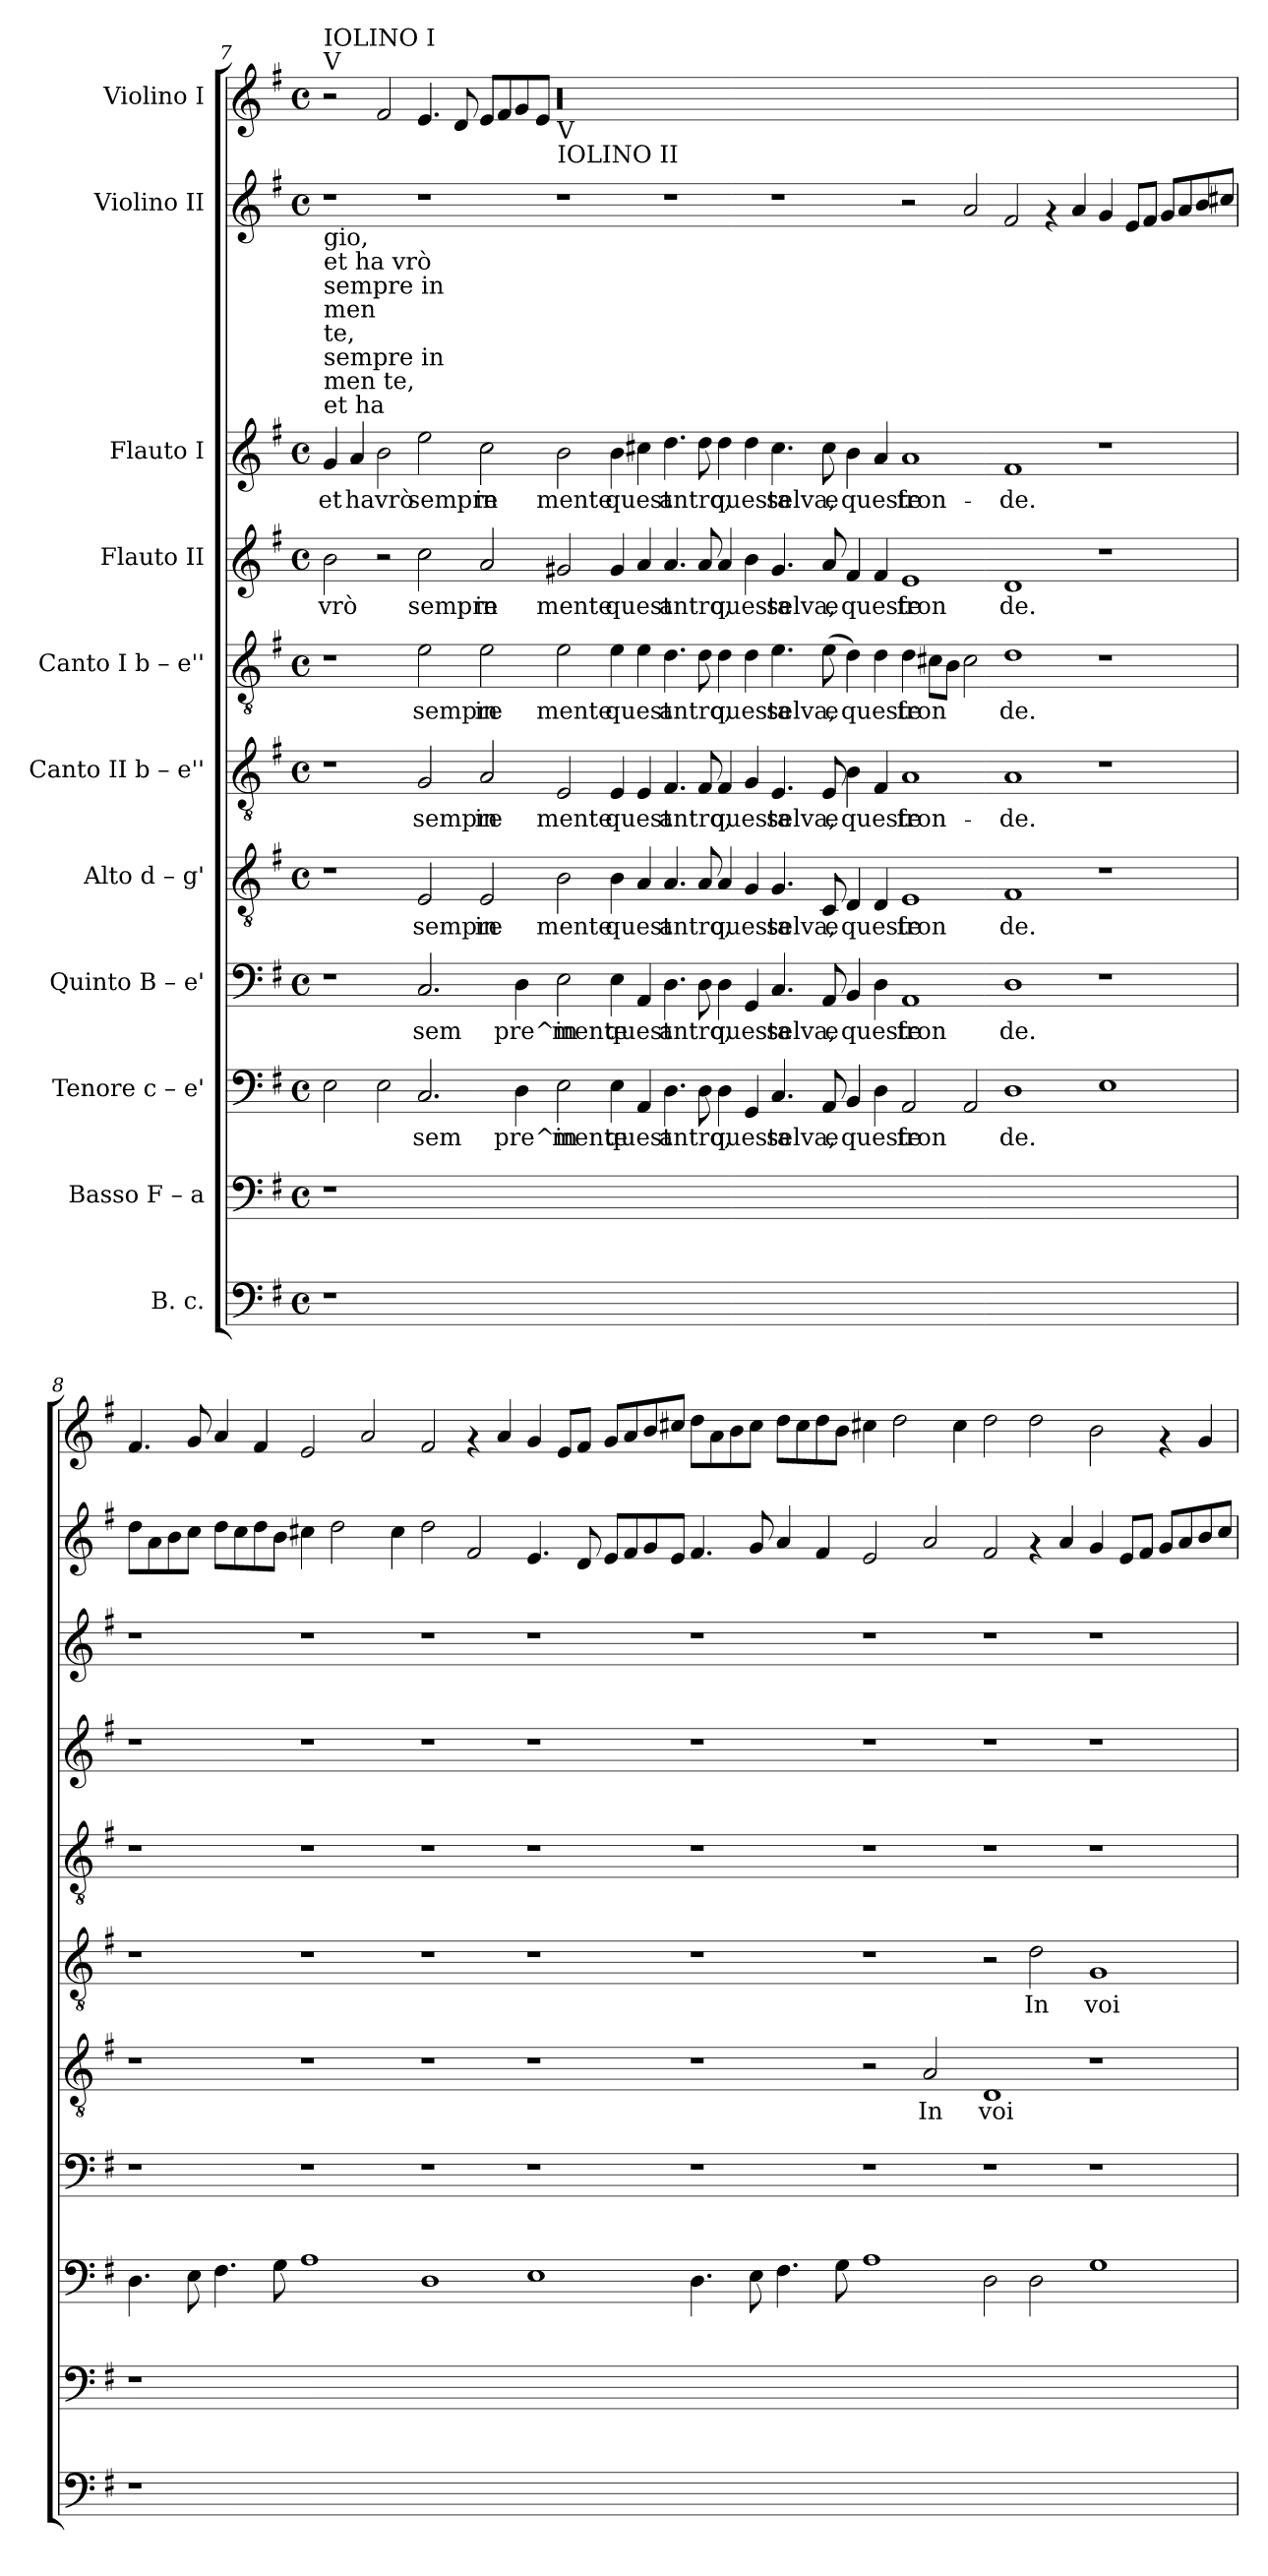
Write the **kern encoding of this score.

**kern	**kern	**kern	**text	**kern	**text	**kern	**text	**kern	**text	**kern	**text	**kern	**text	**kern	**text	**kern	**kern
*part11	*part10	*part9	*part9	*part8	*part8	*part7	*part7	*part6	*part6	*part5	*part5	*part4	*part4	*part3	*part3	*part2	*part1
*staff11	*staff10	*staff9	*staff9	*staff8	*staff8	*staff7	*staff7	*staff6	*staff6	*staff5	*staff5	*staff4	*staff4	*staff3	*staff3	*staff2	*staff1
*I"B. c.	*I"Basso  F – a	*I"Tenore  c – e'	*	*I"Quinto  B – e'	*	*I"Alto  d – g'	*	*I"Canto II  b – e''	*	*I"Canto I  b – e''	*	*I"Flauto II	*	*I"Flauto I	*	*I"Violino II	*I"Violino I
!!LO:PB:g=z
*clefF4	*clefF4	*clefF4	*	*clefF4	*	*clefGv2	*	*clefGv2	*	*clefGv2	*	*clefG2	*	*clefG2	*	*clefG2	*clefG2
*k[f#]	*k[f#]	*k[f#]	*	*k[f#]	*	*k[f#]	*	*k[f#]	*	*k[f#]	*	*k[f#]	*	*k[f#]	*	*k[f#]	*k[f#]
*G:	*G:	*G:	*	*G:	*	*G:	*	*G:	*	*G:	*	*G:	*	*G:	*	*G:	*G:
*M4/4	*M4/4	*M4/4	*	*M4/4	*	*M4/4	*	*M4/4	*	*M4/4	*	*M4/4	*	*M4/4	*	*M4/4	*M4/4
*met(c)	*met(c)	*met(c)	*	*met(c)	*	*met(c)	*	*met(c)	*	*met(c)	*	*met(c)	*	*met(c)	*	*met(c)	*met(c)
=7	=7	=7	=7	=7	=7	=7	=7	=7	=7	=7	=7	=7	=7	=7	=7	=7	=7
!	!	!	!	!	!	!	!	!	!	!	!	!	!	!	!	!	!LO:TX:a:t=V
!	!	!	!	!	!	!	!	!	!	!	!	!	!	!	!	!	!LO:TX:a:t=IOLINO I
!	!	!	!	!	!	!	!	!	!	!	!	!	!	!	!	!LO:TX:b:t=gio,	!
!	!	!	!	!	!	!	!	!	!	!	!	!	!	!	!	!LO:TX:b:t=et ha vrò	!
!	!	!	!	!	!	!	!	!	!	!	!	!	!	!	!	!LO:TX:b:t=sempre in	!
!	!	!	!	!	!	!	!	!	!	!	!	!	!	!	!	!LO:TX:b:t=men	!
!	!	!	!	!	!	!	!	!	!	!	!	!	!	!	!	!LO:TX:b:t=te,	!
!	!	!	!	!	!	!	!	!	!	!	!	!	!	!	!	!LO:TX:b:t=sempre in	!
!	!	!	!	!	!	!	!	!	!	!	!	!	!	!	!	!LO:TX:b:t=men te,	!
!	!	!	!	!	!	!	!	!	!	!	!	!	!	!	!	!LO:TX:b:t=et ha	!
!	!	!	!LO:LY:a:rj	!	!	!	!	!	!	!	!	!	!LO:LY:b	!	!LO:LY:b:cj	!	!
1r	1r	2E\	.	1r	.	1r	.	1r	.	1r	.	2b\	vrò	4g/	et	1r	2r
!	!	!	!	!	!	!	!	!	!	!	!	!	!	!	!LO:LY:b:cj	!	!
.	.	.	.	.	.	.	.	.	.	.	.	.	.	4a/	havrò	.	.
!	!	!	!LO:LY:a:rj	!	!	!	!	!	!	!	!	!	!	!	!LO:LY:b:cj	!	!
.	.	2E\	.	.	.	.	.	.	.	.	.	2r	.	2b\	.	.	2f#/
!	!	!	!LO:LY:a:rj	!	!LO:LY:b:rj	!	!LO:LY:b:rj	!	!LO:LY:b:rj	!	!LO:LY:b:rj	!	!LO:LY:b	!	!LO:LY:b:cj	!	!
1%7ryy	1%7ryy	2.C/	sem	2.C/	sem	2E/	sempre	2G/	sempre	2e\	sempre	2cc\	sempre	2ee\	sempre	1r	4.e/
.	.	.	.	.	.	.	.	.	.	.	.	.	.	.	.	.	8d/
!	!	!	!	!	!	!	!LO:LY:b:rj	!	!LO:LY:b:rj	!	!LO:LY:b:rj	!	!LO:LY:b	!	!LO:LY:b:cj	!	!
.	.	.	.	.	.	2E/	in	2A/	in	2e\	in	2a/	in	2cc\	in	.	8e/L
.	.	.	.	.	.	.	.	.	.	.	.	.	.	.	.	.	8f#/
!	!	!	!LO:LY:a:rj	!	!LO:LY:b:rj	!	!	!	!	!	!	!	!	!	!	!	!
.	.	4D\	pre^in	4D\	pre^in	.	.	.	.	.	.	.	.	.	.	.	8g/
.	.	.	.	.	.	.	.	.	.	.	.	.	.	.	.	.	8e/J
!	!	!	!	!	!	!	!	!	!	!	!	!	!	!	!	!	!LO:TX:b:t=V
!	!	!	!	!	!	!	!	!	!	!	!	!	!	!	!	!	!LO:TX:b:t=IOLINO II
!	!	!	!LO:LY:a:rj	!	!LO:LY:b:rj	!	!LO:LY:b:rj	!	!LO:LY:b:rj	!	!LO:LY:b:rj	!	!LO:LY:b	!	!LO:LY:b:cj	!	!
.	.	2E\	mente	2E\	mente	2B\	mente	2E/	mente	2e\	mente	2g#X/	mente	2b\	mente	1r	00.r
!	!	!	!LO:LY:a:rj	!	!LO:LY:b:rj	!	!LO:LY:b:rj	!	!LO:LY:b:rj	!	!LO:LY:b:rj	!	!LO:LY:b	!	!LO:LY:b:cj	!	!
.	.	4E\	quest	4E\	quest	4B\	quest	4E/	quest	4e\	quest	4g#/	quest	4b\	quest	.	.
!	!	!	!LO:LY:a:rj	!	!LO:LY:b:rj	!	!LO:LY:b:rj	!	!LO:LY:b:rj	!	!LO:LY:b:rj	!	!LO:LY:b	!	!LO:LY:b:cj	!	!
.	.	4AA/	.	4AA/	.	4A/	.	4E/	.	4e\	.	4a/	.	4cc#X\	.	.	.
!	!	!	!LO:LY:a:rj	!	!LO:LY:b:rj	!	!LO:LY:b:rj	!	!LO:LY:b:rj	!	!LO:LY:b:rj	!	!LO:LY:b	!	!LO:LY:b:cj	!	!
.	.	4.D\	antro,	4.D\	antro,	4.A/	antro,	4.F#/	antro,	4.d\	antro,	4.a/	antro,	4.dd\	antro,	1r	.
!	!	!	!LO:LY:a:rj	!	!LO:LY:b:rj	!	!LO:LY:b:rj	!	!LO:LY:b:rj	!	!LO:LY:b:rj	!	!LO:LY:b	!	!LO:LY:b:cj	!	!
.	.	8D\	.	8D\	.	8A/	.	8F#/	.	8d\	.	8a/	.	8dd\	.	.	.
!	!	!	!LO:LY:a:rj	!	!LO:LY:b:rj	!	!LO:LY:b:rj	!	!LO:LY:b:rj	!	!LO:LY:b:rj	!	!LO:LY:b	!	!LO:LY:b:cj	!	!
.	.	4D\	questa	4D\	questa	4A/	questa	4F#/	questa	4d\	questa	4a/	questa	4dd\	questa	.	.
!	!	!	!LO:LY:a:rj	!	!LO:LY:b:rj	!	!LO:LY:b:rj	!	!LO:LY:b:rj	!	!LO:LY:b:rj	!	!LO:LY:b	!	!LO:LY:b:cj	!	!
.	.	4GG/	.	4GG/	.	4G/	.	4G/	.	4d\	.	4b\	.	4dd\	.	.	.
!	!	!	!LO:LY:a:rj	!	!LO:LY:b:rj	!	!LO:LY:b:rj	!	!LO:LY:b:rj	!	!LO:LY:b:rj	!	!LO:LY:b	!	!LO:LY:b:cj	!	!
.	.	4.C/	selva,	4.C/	selva,	4.G/	selva,	4.E/	selva,	4.e\	selva,	4.g#/	selva,	4.cc#\	selva,	1r	.
!	!	!	!LO:LY:a:rj	!	!LO:LY:b:rj	!	!LO:LY:b:rj	!	!LO:LY:b:rj	!	!LO:LY:b:rj	!	!LO:LY:b	!	!LO:LY:b:cj	!	!
.	.	8AA/	e	8AA/	e	8C/	e	8E/	e	(>8e\	e	8a/	e	8cc#\	e	.	.
!	!	!	!LO:LY:a:rj	!	!LO:LY:b:rj	!	!LO:LY:b:rj	!	!LO:LY:b:rj	!	!LO:LY:b:rj	!	!LO:LY:b	!	!LO:LY:b:cj	!	!
.	.	4BB/	queste	4BB/	queste	4D/	queste	4B\	queste	4d\)	queste	4f#/	queste	4b\	queste	.	.
!	!	!	!LO:LY:a:rj	!	!LO:LY:b:rj	!	!LO:LY:b:rj	!	!LO:LY:b:rj	!	!LO:LY:b:rj	!	!LO:LY:b	!	!LO:LY:b:cj	!	!
.	.	4D\	.	4D\	.	4D/	.	4F#/	.	4d\	.	4f#/	.	4a/	.	.	.
!	!	!	!LO:LY:a:rj	!	!LO:LY:b:rj	!	!LO:LY:b:rj	!	!LO:LY:b:rj	!	!LO:LY:b:rj	!	!LO:LY:b	!	!LO:LY:b:cj	!	!
.	.	2AA/	fron	1AA	fron	1E	fron	1A	fron-	4d\	fron	1e	fron	1a	fron-	2r	.
!	!	!	!	!	!	!	!	!	!	!	!LO:LY:b:rj	!	!	!	!	!	!
.	.	.	.	.	.	.	.	.	.	8c#X\L	.	.	.	.	.	.	.
!	!	!	!	!	!	!	!	!	!	!	!LO:LY:b:rj	!	!	!	!	!	!
.	.	.	.	.	.	.	.	.	.	8B\J	.	.	.	.	.	.	.
!	!	!	!LO:LY:a:rj	!	!	!	!	!	!	!	!LO:LY:b:rj	!	!	!	!	!	!
.	.	2AA/	.	.	.	.	.	.	.	2c#\	.	.	.	.	.	2a/	.
!	!	!	!LO:LY:a:rj	!	!LO:LY:b:rj	!	!LO:LY:b:rj	!	!LO:LY:b:rj	!	!LO:LY:b:rj	!	!LO:LY:b	!	!LO:LY:b:cj	!	!
.	.	1D	de.	1D	de.	1F#	de.	1A	-de.	1d	de.	1d	de.	1f#	-de.	2f#/	.
.	.	.	.	.	.	.	.	.	.	.	.	.	.	.	.	4rf	.
.	.	.	.	.	.	.	.	.	.	.	.	.	.	.	.	4a/	.
!	!	!	!LO:LY:a:rj	!	!	!	!	!	!	!	!	!	!	!	!	!	!
.	.	1E	.	1r	.	1r	.	1r	.	1r	.	1r	.	1r	.	4g/	.
.	.	.	.	.	.	.	.	.	.	.	.	.	.	.	.	8e/L	.
.	.	.	.	.	.	.	.	.	.	.	.	.	.	.	.	8f#/J	.
.	.	.	.	.	.	.	.	.	.	.	.	.	.	.	.	8g/L	.
.	.	.	.	.	.	.	.	.	.	.	.	.	.	.	.	8a/	.
.	.	.	.	.	.	.	.	.	.	.	.	.	.	.	.	8b/	.
.	.	.	.	.	.	.	.	.	.	.	.	.	.	.	.	8cc#X/J	.
!!LO:PB:g=z
=8	=8	=8	=8	=8	=8	=8	=8	=8	=8	=8	=8	=8	=8	=8	=8	=8	=8
!	!	!	!LO:LY:a:rj	!	!	!	!	!	!	!	!	!	!	!	!	!	!
1r	1r	4.D\	.	1r	.	1r	.	1r	.	1r	.	1r	.	1r	.	8dd\L	4.f#/
.	.	.	.	.	.	.	.	.	.	.	.	.	.	.	.	8a\	.
.	.	.	.	.	.	.	.	.	.	.	.	.	.	.	.	8b\	.
!	!	!	!LO:LY:a:rj	!	!	!	!	!	!	!	!	!	!	!	!	!	!
.	.	8E\	.	.	.	.	.	.	.	.	.	.	.	.	.	8cc\J	8g/
!	!	!	!LO:LY:a:rj	!	!	!	!	!	!	!	!	!	!	!	!	!	!
.	.	4.F#\	.	.	.	.	.	.	.	.	.	.	.	.	.	8dd\L	4a/
.	.	.	.	.	.	.	.	.	.	.	.	.	.	.	.	8cc\	.
.	.	.	.	.	.	.	.	.	.	.	.	.	.	.	.	8dd\	4f#/
!	!	!	!LO:LY:a:rj	!	!	!	!	!	!	!	!	!	!	!	!	!	!
.	.	8G\	.	.	.	.	.	.	.	.	.	.	.	.	.	8b\J	.
!	!	!	!LO:LY:a:rj	!	!	!	!	!	!	!	!	!	!	!	!	!	!
1%7ryy	1%7ryy	1A	.	1r	.	1r	.	1r	.	1r	.	1r	.	1r	.	4cc#X\	2e/
.	.	.	.	.	.	.	.	.	.	.	.	.	.	.	.	2dd\	.
.	.	.	.	.	.	.	.	.	.	.	.	.	.	.	.	.	2a/
.	.	.	.	.	.	.	.	.	.	.	.	.	.	.	.	4cc#\	.
!	!	!	!LO:LY:a:rj	!	!	!	!	!	!	!	!	!	!	!	!	!	!
.	.	1D	.	1r	.	1r	.	1r	.	1r	.	1r	.	1r	.	2dd\	2f#/
.	.	.	.	.	.	.	.	.	.	.	.	.	.	.	.	2f#/	4rf
.	.	.	.	.	.	.	.	.	.	.	.	.	.	.	.	.	4a/
!	!	!	!LO:LY:a:rj	!	!	!	!	!	!	!	!	!	!	!	!	!	!
.	.	1E	.	1r	.	1r	.	1r	.	1r	.	1r	.	1r	.	4.e/	4g/
.	.	.	.	.	.	.	.	.	.	.	.	.	.	.	.	.	8e/L
.	.	.	.	.	.	.	.	.	.	.	.	.	.	.	.	8d/	8f#/J
.	.	.	.	.	.	.	.	.	.	.	.	.	.	.	.	8e/L	8g/L
.	.	.	.	.	.	.	.	.	.	.	.	.	.	.	.	8f#/	8a/
.	.	.	.	.	.	.	.	.	.	.	.	.	.	.	.	8g/	8b/
.	.	.	.	.	.	.	.	.	.	.	.	.	.	.	.	8e/J	8cc#X/J
!	!	!	!LO:LY:a:rj	!	!	!	!	!	!	!	!	!	!	!	!	!	!
.	.	4.D\	.	1r	.	1r	.	1r	.	1r	.	1r	.	1r	.	4.f#/	8dd\L
.	.	.	.	.	.	.	.	.	.	.	.	.	.	.	.	.	8a\
.	.	.	.	.	.	.	.	.	.	.	.	.	.	.	.	.	8b\
!	!	!	!LO:LY:a:rj	!	!	!	!	!	!	!	!	!	!	!	!	!	!
.	.	8E\	.	.	.	.	.	.	.	.	.	.	.	.	.	8g/	8cc#\J
!	!	!	!LO:LY:a:rj	!	!	!	!	!	!	!	!	!	!	!	!	!	!
.	.	4.F#\	.	.	.	.	.	.	.	.	.	.	.	.	.	4a/	8dd\L
.	.	.	.	.	.	.	.	.	.	.	.	.	.	.	.	.	8cc#\
.	.	.	.	.	.	.	.	.	.	.	.	.	.	.	.	4f#/	8dd\
!	!	!	!LO:LY:a:rj	!	!	!	!	!	!	!	!	!	!	!	!	!	!
.	.	8G\	.	.	.	.	.	.	.	.	.	.	.	.	.	.	8b\J
!	!	!	!LO:LY:a:rj	!	!	!	!	!	!	!	!	!	!	!	!	!	!
.	.	1A	.	1r	.	2r	.	1r	.	1r	.	1r	.	1r	.	2e/	4cc#X\
.	.	.	.	.	.	.	.	.	.	.	.	.	.	.	.	.	2dd\
!	!	!	!	!	!	!	!LO:LY:b:rj	!	!	!	!	!	!	!	!	!	!
.	.	.	.	.	.	2A/	In	.	.	.	.	.	.	.	.	2a/	.
.	.	.	.	.	.	.	.	.	.	.	.	.	.	.	.	.	4cc#\
!	!	!	!LO:LY:a:rj	!	!	!	!LO:LY:b:rj	!	!	!	!	!	!	!	!	!	!
.	.	2D\	.	1r	.	1D	voi	2r	.	1r	.	1r	.	1r	.	2f#/	2dd\
!	!	!	!LO:LY:a:rj	!	!	!	!	!	!LO:LY:b:rj	!	!	!	!	!	!	!	!
.	.	2D\	.	.	.	.	.	2d\	In	.	.	.	.	.	.	4rf	2dd\
.	.	.	.	.	.	.	.	.	.	.	.	.	.	.	.	4a/	.
!	!	!	!LO:LY:a:rj	!	!	!	!	!	!LO:LY:b:rj	!	!	!	!	!	!	!	!
.	.	1G	.	1r	.	1r	.	1G	voi	1r	.	1r	.	1r	.	4g/	2b\
.	.	.	.	.	.	.	.	.	.	.	.	.	.	.	.	8e/L	.
.	.	.	.	.	.	.	.	.	.	.	.	.	.	.	.	8f#/J	.
.	.	.	.	.	.	.	.	.	.	.	.	.	.	.	.	8g/L	4rf
.	.	.	.	.	.	.	.	.	.	.	.	.	.	.	.	8a/	.
.	.	.	.	.	.	.	.	.	.	.	.	.	.	.	.	8b/	4g/
.	.	.	.	.	.	.	.	.	.	.	.	.	.	.	.	8cc#/J	.
=	=	=	=	=	=	=	=	=	=	=	=	=	=	=	=	=	=
*-	*-	*-	*-	*-	*-	*-	*-	*-	*-	*-	*-	*-	*-	*-	*-	*-	*-
